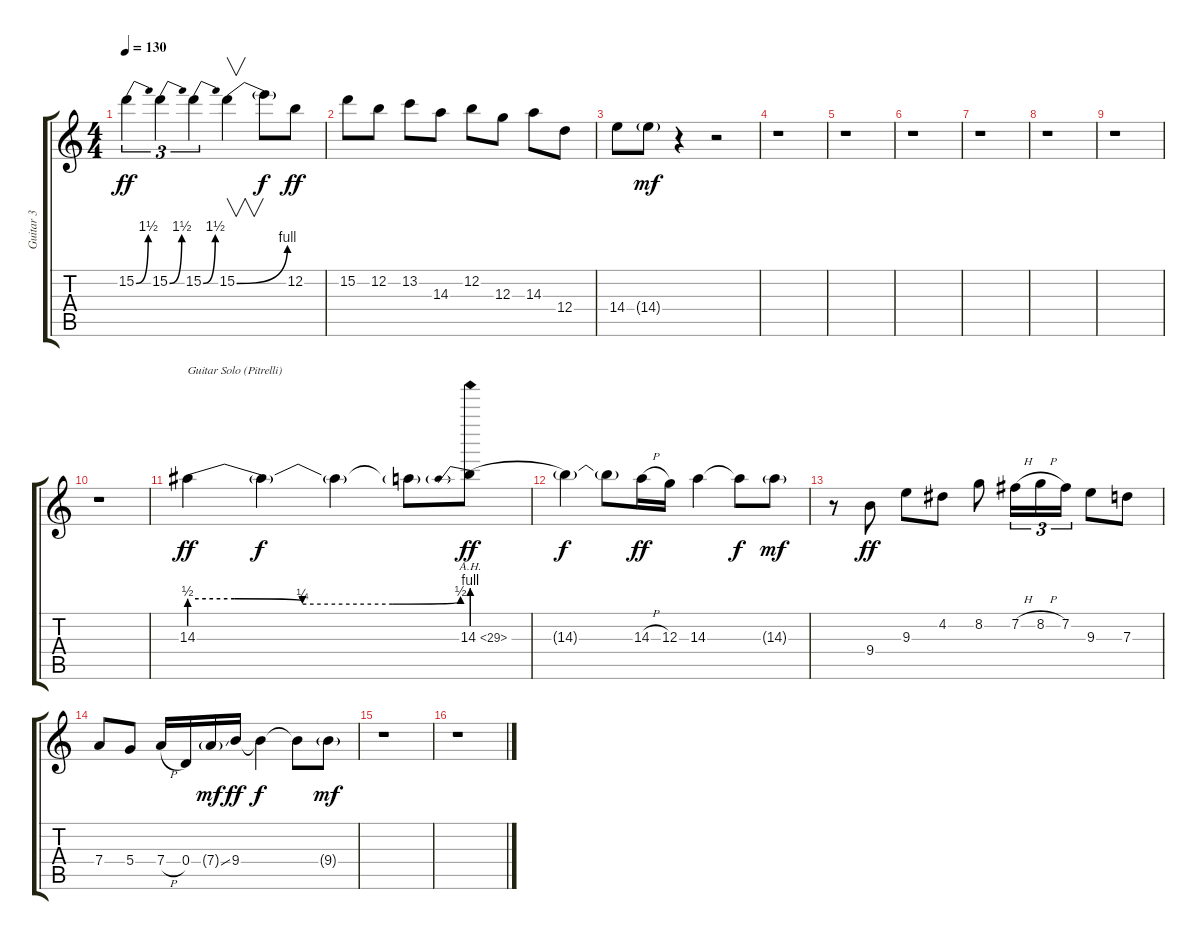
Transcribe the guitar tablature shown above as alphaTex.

\track ("Guitar 3" "Guitar 3") {instrument distortionguitar}
\staff {score tabs}
\tuning (E4 B3 G3 D3 A2 E2) {hide}
\ts (4 4)
\tempo 130
\clef g2
\ks c
15.2{be (bend 0 0 60 6)}.4{tu (3 2) dy ff} 15.2{be (bend 0 0 60 6)}.4{tu (3 2)} 15.2{be (bend 0 0 60 6)}.4{tu (3 2)} 15.2{be (bend 0 0 60 4)}.4{v} 15.2{t}.8{dy f} 12.2.8{dy ff} |
15.2.8 12.2.8 13.2.8 14.3.8 12.2.8 12.3.8 14.3.8 12.4.8 |
14.4.8 14.4{g}.8{dy mf} r.4 r.2 |
r.1 |
r.1 |
r.1 |
r.1 |
r.1 |
r.1 |
r.1 |
14.3{be (custom 0 2 10 2 25 1 45 1 60 2)}.4{txt "Guitar Solo (Pitrelli)" dy ff} 14.3{t}.4{dy f} 14.3{t}.4 14.3{t}.8 14.3{be (prebend 0 4 60 4) ah 15}.8{dy ff} |
14.3{t}.4{dy f} 14.3{t}.8 14.3{h}.16{dy ff} 12.3.16 14.3.4 14.3{t}.8{dy f} 14.3{g}.8{dy mf} |
r.8 9.4.8{dy ff} 9.3.8 4.2.8 8.2.8 7.2{h}.16{tu (3 2)} 8.2{h}.16{tu (3 2)} 7.2.16{tu (3 2)} 9.3.8 7.3.8 |
7.4.8 5.4.8 7.4{h}.16 0.4.16 7.4{ss g}.16{dy mf} 9.4.16{dy ff} 9.4{t}.4{dy f} 9.4{t}.8 9.4{g}.8{dy mf} |
r.1 |
r.1
